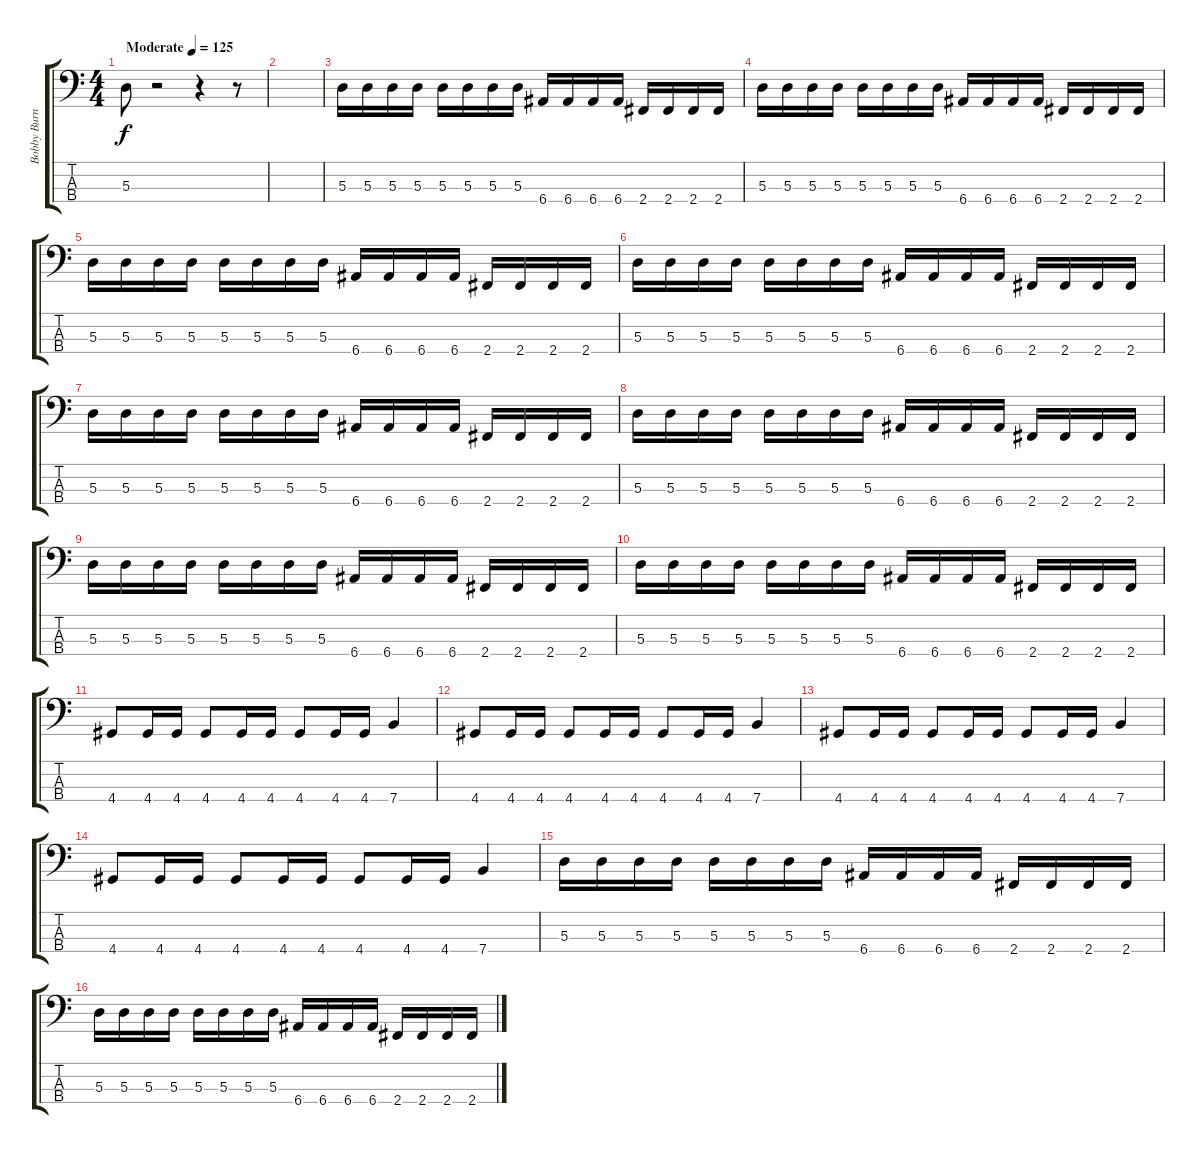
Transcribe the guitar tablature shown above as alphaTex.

\track ("Bobby Burns" "Bobby Burn") {instrument electricbasspick}
\staff {score tabs}
\tuning (G2 D2 A1 E1) {hide}
\ts (4 4)
\tempo (125 "Moderate")
\clef f4
\ks c
5.3.8{dy f instrument electricbasspick} r.2 r.4 r.8 |
|
5.3.16 5.3.16 5.3.16 5.3.16 5.3.16 5.3.16 5.3.16 5.3.16 6.4.16 6.4.16 6.4.16 6.4.16 2.4.16 2.4.16 2.4.16 2.4.16 |
5.3.16 5.3.16 5.3.16 5.3.16 5.3.16 5.3.16 5.3.16 5.3.16 6.4.16 6.4.16 6.4.16 6.4.16 2.4.16 2.4.16 2.4.16 2.4.16 |
5.3.16 5.3.16 5.3.16 5.3.16 5.3.16 5.3.16 5.3.16 5.3.16 6.4.16 6.4.16 6.4.16 6.4.16 2.4.16 2.4.16 2.4.16 2.4.16 |
5.3.16 5.3.16 5.3.16 5.3.16 5.3.16 5.3.16 5.3.16 5.3.16 6.4.16 6.4.16 6.4.16 6.4.16 2.4.16 2.4.16 2.4.16 2.4.16 |
5.3.16 5.3.16 5.3.16 5.3.16 5.3.16 5.3.16 5.3.16 5.3.16 6.4.16 6.4.16 6.4.16 6.4.16 2.4.16 2.4.16 2.4.16 2.4.16 |
5.3.16 5.3.16 5.3.16 5.3.16 5.3.16 5.3.16 5.3.16 5.3.16 6.4.16 6.4.16 6.4.16 6.4.16 2.4.16 2.4.16 2.4.16 2.4.16 |
5.3.16 5.3.16 5.3.16 5.3.16 5.3.16 5.3.16 5.3.16 5.3.16 6.4.16 6.4.16 6.4.16 6.4.16 2.4.16 2.4.16 2.4.16 2.4.16 |
5.3.16 5.3.16 5.3.16 5.3.16 5.3.16 5.3.16 5.3.16 5.3.16 6.4.16 6.4.16 6.4.16 6.4.16 2.4.16 2.4.16 2.4.16 2.4.16 |
4.4.8 4.4.16 4.4.16 4.4.8 4.4.16 4.4.16 4.4.8 4.4.16 4.4.16 7.4.4 |
4.4.8 4.4.16 4.4.16 4.4.8 4.4.16 4.4.16 4.4.8 4.4.16 4.4.16 7.4.4 |
4.4.8 4.4.16 4.4.16 4.4.8 4.4.16 4.4.16 4.4.8 4.4.16 4.4.16 7.4.4 |
4.4.8 4.4.16 4.4.16 4.4.8 4.4.16 4.4.16 4.4.8 4.4.16 4.4.16 7.4.4 |
5.3.16 5.3.16 5.3.16 5.3.16 5.3.16 5.3.16 5.3.16 5.3.16 6.4.16 6.4.16 6.4.16 6.4.16 2.4.16 2.4.16 2.4.16 2.4.16 |
5.3.16 5.3.16 5.3.16 5.3.16 5.3.16 5.3.16 5.3.16 5.3.16 6.4.16 6.4.16 6.4.16 6.4.16 2.4.16 2.4.16 2.4.16 2.4.16
